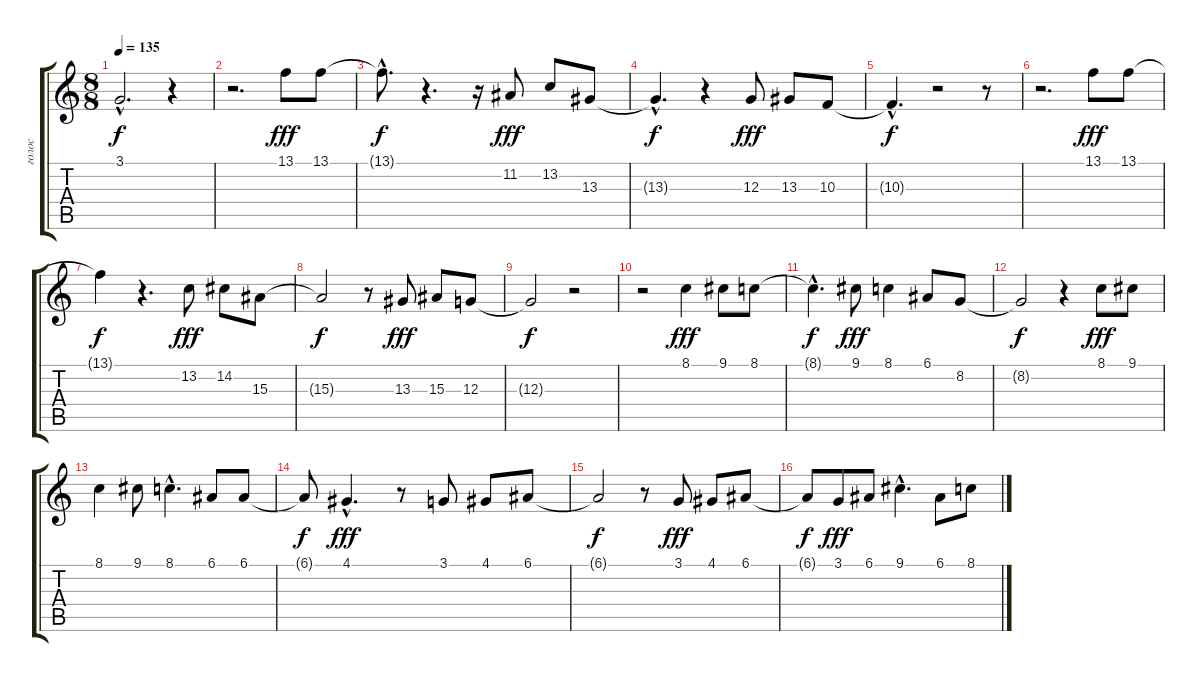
\track ("голос" "голос") {instrument electricpiano2}
\staff {score tabs}
\tuning (E4 B3 G3 D3 A2 E2) {hide}
\ts (8 8)
\tempo 135
\clef g2
\ks c
3.1{hac t}.2{d dy f} r.4 |
r.2{d} 13.1.8{dy fff} 13.1.8 |
13.1{hac t}.8{d dy f} r.4{d} r.16 11.2.8{dy fff} 13.2.8 13.3.8 |
13.3{hac t}.4{d dy f} r.4 12.3.8{dy fff} 13.3.8 10.3.8 |
10.3{hac t}.4{d dy f} r.2 r.8 |
r.2{d} 13.1.8{dy fff} 13.1.8 |
13.1{t}.4{dy f} r.4{d} 13.2.8{dy fff} 14.2.8 15.3.8 |
15.3{t}.2{dy f} r.8 13.3.8{dy fff} 15.3.8 12.3.8 |
12.3{t}.2{dy f} r.2 |
r.2 8.1.4{dy fff} 9.1.8 8.1.8 |
8.1{hac t}.4{d dy f} 9.1.8{dy fff} 8.1.4 6.1.8 8.2.8 |
8.2{t}.2{dy f} r.4 8.1.8{dy fff} 9.1.8 |
8.1.4 9.1.8 8.1{hac}.4{d} 6.1.8 6.1.8 |
6.1{t}.8{dy f} 4.1{hac}.4{d dy fff} r.8 3.1.8 4.1.8 6.1.8 |
6.1{t}.2{dy f} r.8 3.1.8{dy fff} 4.1.8 6.1.8 |
6.1{t}.8{dy f} 3.1.8{dy fff} 6.1.8 9.1{hac}.4{d} 6.1.8 8.1.8
